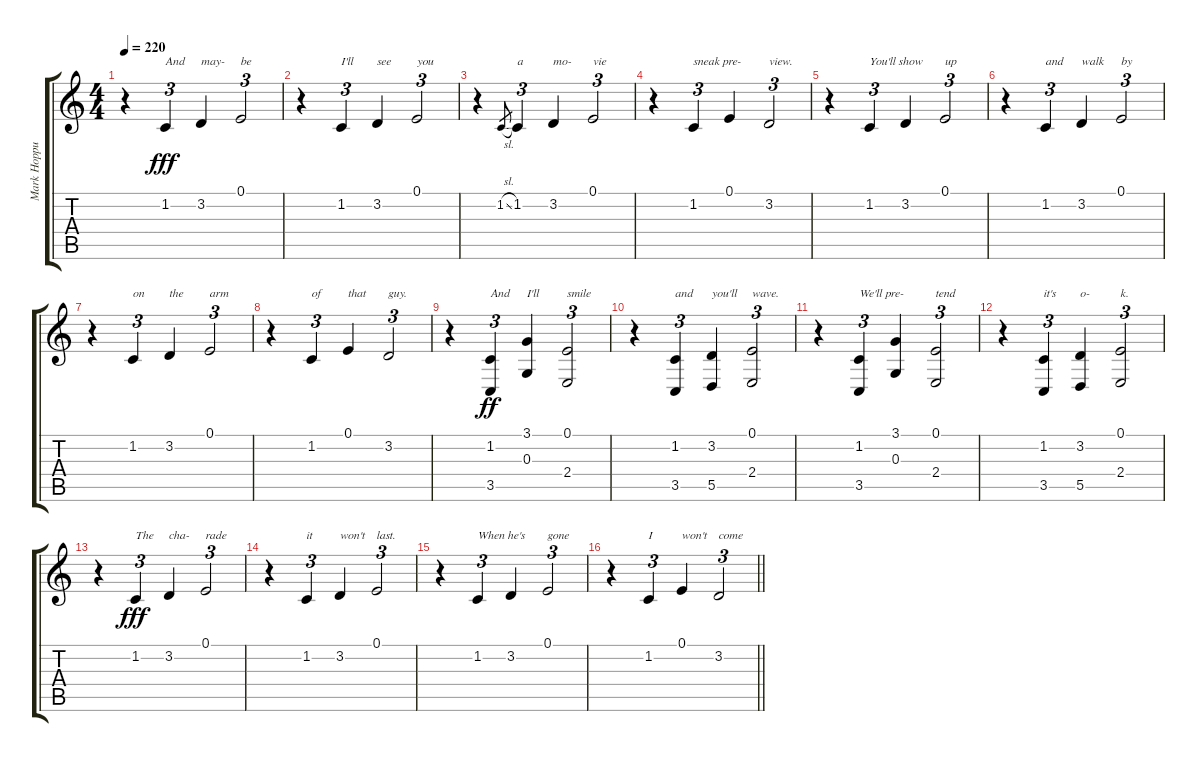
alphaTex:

\track ("Mark Hoppus (Vocals" "Mark Hoppu") {instrument lead2sawtooth}
\staff {score tabs}
\tuning (E4 B3 G3 D3 A2 E2) {hide}
\ts (4 4)
\tempo 220
\clef g2
\ks c
r.4{dy fff volume 16} 1.2.4{tu (3 2) txt "And"} 3.2.4{txt "may-"} 0.1.2{tu (3 2) txt "be"} |
r.4 1.2.4{tu (3 2) txt "I'll"} 3.2.4{txt "see"} 0.1.2{tu (3 2) txt "you"} |
r.4 1.2{sl}.8{gr} 1.2.4{tu (3 2) txt "a"} 3.2.4{txt "mo-"} 0.1.2{tu (3 2) txt "vie"} |
r.4 1.2.4{tu (3 2) txt "sneak pre-"} 0.1.4 3.2.2{tu (3 2) txt "view."} |
r.4 1.2.4{tu (3 2) txt "You'll show"} 3.2.4 0.1.2{tu (3 2) txt "up"} |
r.4 1.2.4{tu (3 2) txt "and"} 3.2.4{txt "walk"} 0.1.2{tu (3 2) txt "by"} |
r.4 1.2.4{tu (3 2) txt "on"} 3.2.4{txt "the"} 0.1.2{tu (3 2) txt "arm"} |
r.4 1.2.4{tu (3 2) txt "of"} 0.1.4{txt "that"} 3.2.2{tu (3 2) txt "guy."} |
r.4 (1.2 3.5).4{tu (3 2) txt "And" dy ff} (3.1 0.3).4{txt "I'll"} (0.1 2.4).2{tu (3 2) txt "smile"} |
r.4 (1.2 3.5).4{tu (3 2) txt "and"} (3.2 5.5).4{txt "you'll"} (0.1 2.4).2{tu (3 2) txt "wave."} |
r.4 (1.2 3.5).4{tu (3 2) txt "We'll pre-"} (3.1 0.3).4 (0.1 2.4).2{tu (3 2) txt "tend"} |
r.4 (1.2 3.5).4{tu (3 2) txt "it's"} (3.2 5.5).4{txt "o-"} (0.1 2.4).2{tu (3 2) txt "k."} |
r.4 1.2.4{tu (3 2) txt "The" dy fff} 3.2.4{txt "cha-"} 0.1.2{tu (3 2) txt "rade"} |
r.4 1.2.4{tu (3 2) txt "it"} 3.2.4{txt "won't"} 0.1.2{tu (3 2) txt "last."} |
r.4 1.2.4{tu (3 2) txt "When he's"} 3.2.4 0.1.2{tu (3 2) txt "gone"} |
\barLineRight lightlight
r.4 1.2.4{tu (3 2) txt "I"} 0.1.4{txt "won't"} 3.2.2{tu (3 2) txt "come"}
